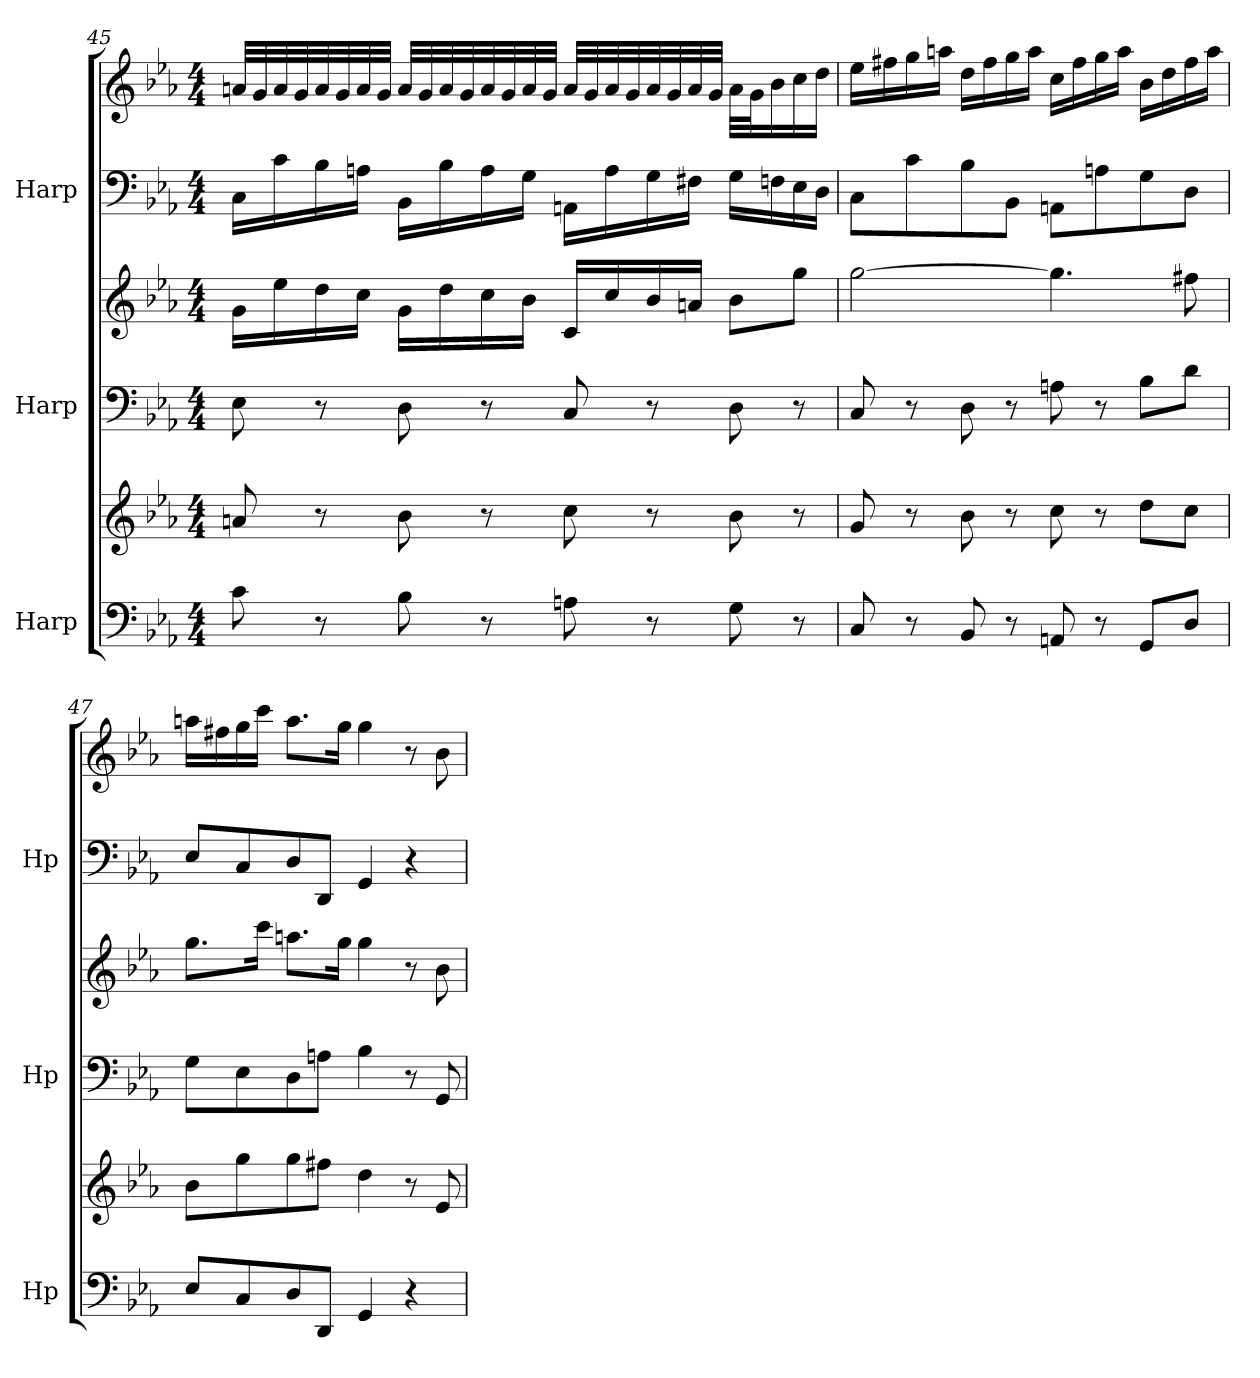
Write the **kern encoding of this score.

**kern	**kern	**kern	**kern	**kern	**kern
*part3	*part3	*part2	*part2	*part1	*part1
*staff6	*staff5	*staff4	*staff3	*staff2	*staff1
*I"Harp	*	*I"Harp	*	*I"Harp	*
*I'Hp	*	*I'Hp	*	*I'Hp	*
!!LO:PB:g=z
*clefF4	*clefG2	*clefF4	*clefG2	*clefF4	*clefG2
*k[b-e-a-]	*k[b-e-a-]	*k[b-e-a-]	*k[b-e-a-]	*k[b-e-a-]	*k[b-e-a-]
*M4/4	*M4/4	*M4/4	*M4/4	*M4/4	*M4/4
=45	=45	=45	=45	=45	=45
8c\	8an/	8E-\	16g\LL	16C\LL	32an/LLL
.	.	.	.	.	32g/
.	.	.	16ee-\	16c\	32a/
.	.	.	.	.	32g/
8r	8r	8r	16dd\	16B-\	32a/
.	.	.	.	.	32g/
.	.	.	16cc\JJ	16An\JJ	32a/
.	.	.	.	.	32g/JJJ
8B-\	8b-\	8D\	16g\LL	16BB-\LL	32a/LLL
.	.	.	.	.	32g/
.	.	.	16dd\	16B-\	32a/
.	.	.	.	.	32g/
8r	8r	8r	16cc\	16A\	32a/
.	.	.	.	.	32g/
.	.	.	16b-\JJ	16G\JJ	32a/
.	.	.	.	.	32g/JJJ
8An\	8cc\	8C/	16c/LL	16AAn\LL	32a/LLL
.	.	.	.	.	32g/
.	.	.	16cc/	16A\	32a/
.	.	.	.	.	32g/
8r	8r	8r	16b-/	16G\	32a/
.	.	.	.	.	32g/
.	.	.	16an/JJ	16F#X\JJ	32a/
.	.	.	.	.	32g/JJJ
8G\	8b-\	8D\	8b-\L	16G\LL	32a\LLL
.	.	.	.	.	32g\J
.	.	.	.	16Fn\	16b-\
8r	8r	8r	8gg\J	16E-\	16cc\
.	.	.	.	16D\JJ	16dd\JJ
!!LO:LB:g=z
=46	=46	=46	=46	=46	=46
8C/	8g/	8C/	[2gg\	8C\L	16ee-\LL
.	.	.	.	.	16ff#X\
8r	8r	8r	.	8c\	16gg\
.	.	.	.	.	16aan\JJ
8BB-/	8b-\	8D\	.	8B-\	16dd\LL
.	.	.	.	.	16ff#\
8r	8r	8r	.	8BB-\J	16gg\
.	.	.	.	.	16aa\JJ
8AAn/	8cc\	8An\	4.gg\]	8AAn\L	16cc\LL
.	.	.	.	.	16ff#\
8r	8r	8r	.	8An\	16gg\
.	.	.	.	.	16aa\JJ
8GG/L	8dd\L	8B-\L	.	8G\	16b-\LL
.	.	.	.	.	16dd\
8D/J	8cc\J	8d\J	8ff#X\	8D\J	16ff#\
.	.	.	.	.	16aa\JJ
=47	=47	=47	=47	=47	=47
8E-/L	8b-\L	8G\L	8.gg\L	8E-/L	16aan\LL
.	.	.	.	.	16ff#X\
8C/	8gg\	8E-\	.	8C/	16gg\
.	.	.	16ccc\Jk	.	16ccc\JJ
8D/	8gg\	8D\	8.aan\L	8D/	8.aa\L
8DD/J	8ff#X\J	8An\J	.	8DD/J	.
.	.	.	16gg\Jk	.	16gg\Jk
4GG/	4dd\	4B-\	4gg\	4GG/	4gg\
4r	8r	8r	8r	4r	8r
.	8e-/	8GG/	8b-\	.	8b-\
=	=	=	=	=	=
*-	*-	*-	*-	*-	*-
